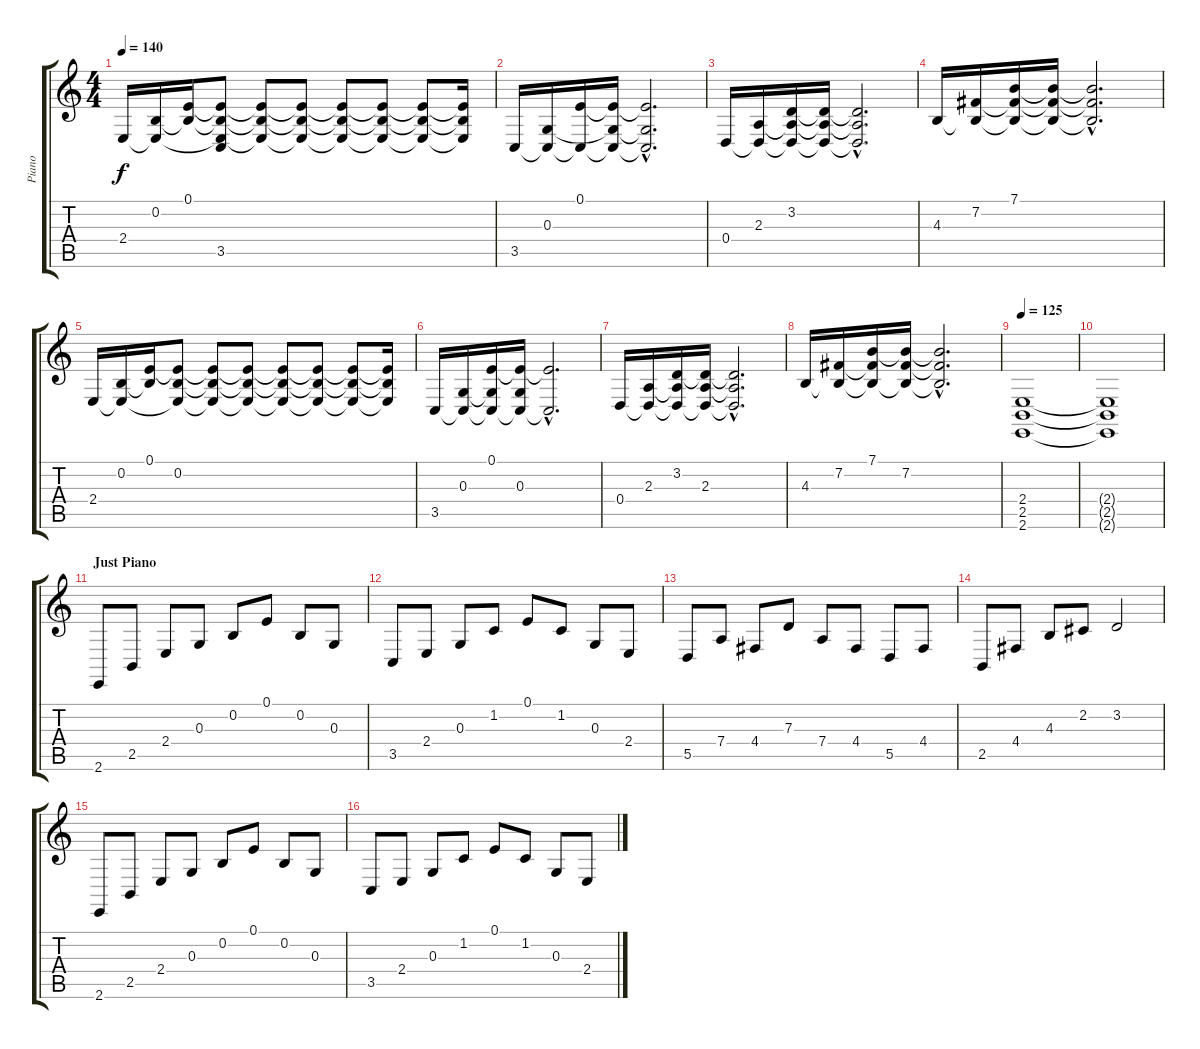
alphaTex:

\track ("Piano" "Piano") {instrument acousticgrandpiano}
\staff {score tabs}
\tuning (E4 B3 G3 D3 A2 D2) {hide}
\ts (4 4)
\tempo 140
\clef g2
\ks c
2.4.16{dy f} (0.2 2.4{t}).16 (0.1 0.2{t}).16 (0.1{t} 0.2{t} 2.4{t} 3.5{t}).8 (0.1{t} 0.2{t} 2.4{t}).8 (0.1{t} 0.2{t} 2.4{t}).8 (0.1{t} 0.2{t} 2.4{t}).8 (0.1{t} 0.2{t} 2.4{t}).8 (0.1{t} 0.2{t} 2.4{t}).8 (0.1{t} 0.2{t} 2.4{t}).16 |
3.5.16 (0.3 3.5{t}).16 (0.1 3.5{t}).16 (0.1{t} 0.3{t} 3.5{t}).16 (0.1{hac t} 0.3{hac t} 3.5{hac t}).2{d} |
0.4.16 (2.3 0.4{t}).16 (3.2 2.3{t} 0.4{t}).16 (3.2{t} 2.3{t} 0.4{t}).16 (3.2{hac t} 2.3{hac t} 0.4{hac t}).2{d} |
4.3.16 (7.2 4.3{t}).16 (7.1 7.2{t} 4.3{t}).16 (7.1{t} 7.2{t} 4.3{t}).16 (7.1{hac t} 7.2{hac t} 4.3{hac t}).2{d} |
2.4.16 (0.2 2.4{t}).16 (0.1 0.2{t}).16 (0.1{t} 0.2 2.4{t}).8 (0.1{t} 0.2{t} 2.4{t}).8 (0.1{t} 0.2{t} 2.4{t}).8 (0.1{t} 0.2{t} 2.4{t}).8 (0.1{t} 0.2{t} 2.4{t}).8 (0.1{t} 0.2{t} 2.4{t}).8 (0.1{t} 0.2{t} 2.4{t}).16 |
3.5.16 (0.3 3.5{t}).16 (0.1 0.3{t} 3.5{t}).16 (0.1{t} 0.3 3.5{t}).16 (0.1{hac t} 3.5{hac t}).2{d} |
0.4.16 (2.3 0.4{t}).16 (3.2 2.3{t} 0.4{t}).16 (3.2{t} 2.3 0.4{t}).16 (3.2{hac t} 2.3{hac t} 0.4{hac t}).2{d} |
4.3.16 (7.2 4.3{t}).16 (7.1 7.2{t} 4.3{t}).16 (7.1{t} 7.2 4.3{t}).16 (7.1{hac t} 7.2{hac t} 4.3{hac t}).2{d} |
\tempo 125
(2.4 2.5 2.6).1 |
(2.4{t} 2.5{t} 2.6{t}).1 |
\section ("" "Just Piano")
2.6.8 2.5.8 2.4.8 0.3.8 0.2.8 0.1.8 0.2.8 0.3.8 |
3.5.8 2.4.8 0.3.8 1.2.8 0.1.8 1.2.8 0.3.8 2.4.8 |
5.5.8 7.4.8 4.4.8 7.3.8 7.4.8 4.4.8 5.5.8 4.4.8 |
2.5.8 4.4.8 4.3.8 2.2.8 3.2.2 |
2.6.8 2.5.8 2.4.8 0.3.8 0.2.8 0.1.8 0.2.8 0.3.8 |
3.5.8 2.4.8 0.3.8 1.2.8 0.1.8 1.2.8 0.3.8 2.4.8
